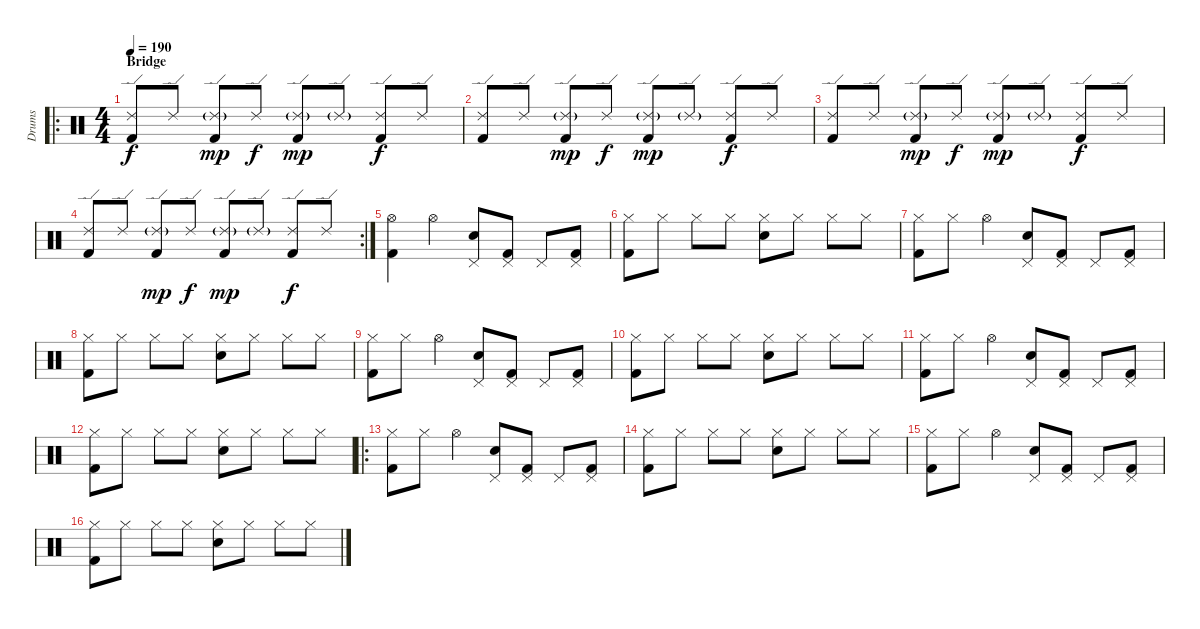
\track ("Drums" "Drums") {instrument percussion}
\staff {score}
\articulation defaults
\ro
\ts (4 4)
\section ("" "Bridge")
\tempo 190
\clef neutral
\ks c
("Ride (edge) 2" "Kick (hit) 2").8{dy f} "Ride (edge) 2".8 ("Ride (edge) 2"{g} "Kick (hit) 2").8{dy mp} "Ride (edge) 2".8{dy f} ("Ride (edge) 2"{g} "Kick (hit) 2").8{dy mp} "Ride (edge) 2"{g}.8 ("Ride (edge) 2" "Kick (hit) 2").8{dy f} "Ride (edge) 2".8 |
("Ride (edge) 2" "Kick (hit) 2").8 "Ride (edge) 2".8 ("Ride (edge) 2"{g} "Kick (hit) 2").8{dy mp} "Ride (edge) 2".8{dy f} ("Ride (edge) 2"{g} "Kick (hit) 2").8{dy mp} "Ride (edge) 2"{g}.8 ("Ride (edge) 2" "Kick (hit) 2").8{dy f} "Ride (edge) 2".8 |
("Ride (edge) 2" "Kick (hit) 2").8 "Ride (edge) 2".8 ("Ride (edge) 2"{g} "Kick (hit) 2").8{dy mp} "Ride (edge) 2".8{dy f} ("Ride (edge) 2"{g} "Kick (hit) 2").8{dy mp} "Ride (edge) 2"{g}.8 ("Ride (edge) 2" "Kick (hit) 2").8{dy f} "Ride (edge) 2".8 |
\rc 2
("Ride (edge) 2" "Kick (hit) 2").8 "Ride (edge) 2".8 ("Ride (edge) 2"{g} "Kick (hit) 2").8{dy mp} "Ride (edge) 2".8{dy f} ("Ride (edge) 2"{g} "Kick (hit) 2").8{dy mp} "Ride (edge) 2"{g}.8 ("Ride (edge) 2" "Kick (hit) 2").8{dy f} "Ride (edge) 2".8 |
("Hi-Hat (open)" "Kick (hit) 2").4 "Hi-Hat (open)".4 ("Pedal Hi-Hat (hit)" "Electric Snare (hit)").8 ("Pedal Hi-Hat (hit)" "Kick (hit) 2").8 "Pedal Hi-Hat (hit)".8 ("Pedal Hi-Hat (hit)" "Kick (hit) 2").8 |
("Hi-Hat (closed)" "Kick (hit) 2").8 "Hi-Hat (closed)".8 "Hi-Hat (closed)".8 "Hi-Hat (closed)".8 ("Hi-Hat (closed)" "Electric Snare (hit)").8 "Hi-Hat (closed)".8 "Hi-Hat (closed)".8 "Hi-Hat (closed)".8 |
("Hi-Hat (closed)" "Kick (hit) 2").8 "Hi-Hat (closed)".8 "Hi-Hat (open)".4 ("Pedal Hi-Hat (hit)" "Electric Snare (hit)").8 ("Pedal Hi-Hat (hit)" "Kick (hit) 2").8 "Pedal Hi-Hat (hit)".8 ("Pedal Hi-Hat (hit)" "Kick (hit) 2").8 |
("Hi-Hat (closed)" "Kick (hit) 2").8 "Hi-Hat (closed)".8 "Hi-Hat (closed)".8 "Hi-Hat (closed)".8 ("Hi-Hat (closed)" "Electric Snare (hit)").8 "Hi-Hat (closed)".8 "Hi-Hat (closed)".8 "Hi-Hat (closed)".8 |
("Hi-Hat (closed)" "Kick (hit) 2").8 "Hi-Hat (closed)".8 "Hi-Hat (open)".4 ("Pedal Hi-Hat (hit)" "Electric Snare (hit)").8 ("Pedal Hi-Hat (hit)" "Kick (hit) 2").8 "Pedal Hi-Hat (hit)".8 ("Pedal Hi-Hat (hit)" "Kick (hit) 2").8 |
("Hi-Hat (closed)" "Kick (hit) 2").8 "Hi-Hat (closed)".8 "Hi-Hat (closed)".8 "Hi-Hat (closed)".8 ("Hi-Hat (closed)" "Electric Snare (hit)").8 "Hi-Hat (closed)".8 "Hi-Hat (closed)".8 "Hi-Hat (closed)".8 |
("Hi-Hat (closed)" "Kick (hit) 2").8 "Hi-Hat (closed)".8 "Hi-Hat (open)".4 ("Pedal Hi-Hat (hit)" "Electric Snare (hit)").8 ("Pedal Hi-Hat (hit)" "Kick (hit) 2").8 "Pedal Hi-Hat (hit)".8 ("Pedal Hi-Hat (hit)" "Kick (hit) 2").8 |
("Hi-Hat (closed)" "Kick (hit) 2").8 "Hi-Hat (closed)".8 "Hi-Hat (closed)".8 "Hi-Hat (closed)".8 ("Hi-Hat (closed)" "Electric Snare (hit)").8 "Hi-Hat (closed)".8 "Hi-Hat (closed)".8 "Hi-Hat (closed)".8 |
\ro
("Hi-Hat (closed)" "Kick (hit) 2").8 "Hi-Hat (closed)".8 "Hi-Hat (open)".4 ("Pedal Hi-Hat (hit)" "Electric Snare (hit)").8 ("Pedal Hi-Hat (hit)" "Kick (hit) 2").8 "Pedal Hi-Hat (hit)".8 ("Pedal Hi-Hat (hit)" "Kick (hit) 2").8 |
("Hi-Hat (closed)" "Kick (hit) 2").8 "Hi-Hat (closed)".8 "Hi-Hat (closed)".8 "Hi-Hat (closed)".8 ("Hi-Hat (closed)" "Electric Snare (hit)").8 "Hi-Hat (closed)".8 "Hi-Hat (closed)".8 "Hi-Hat (closed)".8 |
("Hi-Hat (closed)" "Kick (hit) 2").8 "Hi-Hat (closed)".8 "Hi-Hat (open)".4 ("Pedal Hi-Hat (hit)" "Electric Snare (hit)").8 ("Pedal Hi-Hat (hit)" "Kick (hit) 2").8 "Pedal Hi-Hat (hit)".8 ("Pedal Hi-Hat (hit)" "Kick (hit) 2").8 |
("Hi-Hat (closed)" "Kick (hit) 2").8 "Hi-Hat (closed)".8 "Hi-Hat (closed)".8 "Hi-Hat (closed)".8 ("Hi-Hat (closed)" "Electric Snare (hit)").8 "Hi-Hat (closed)".8 "Hi-Hat (closed)".8 "Hi-Hat (closed)".8
